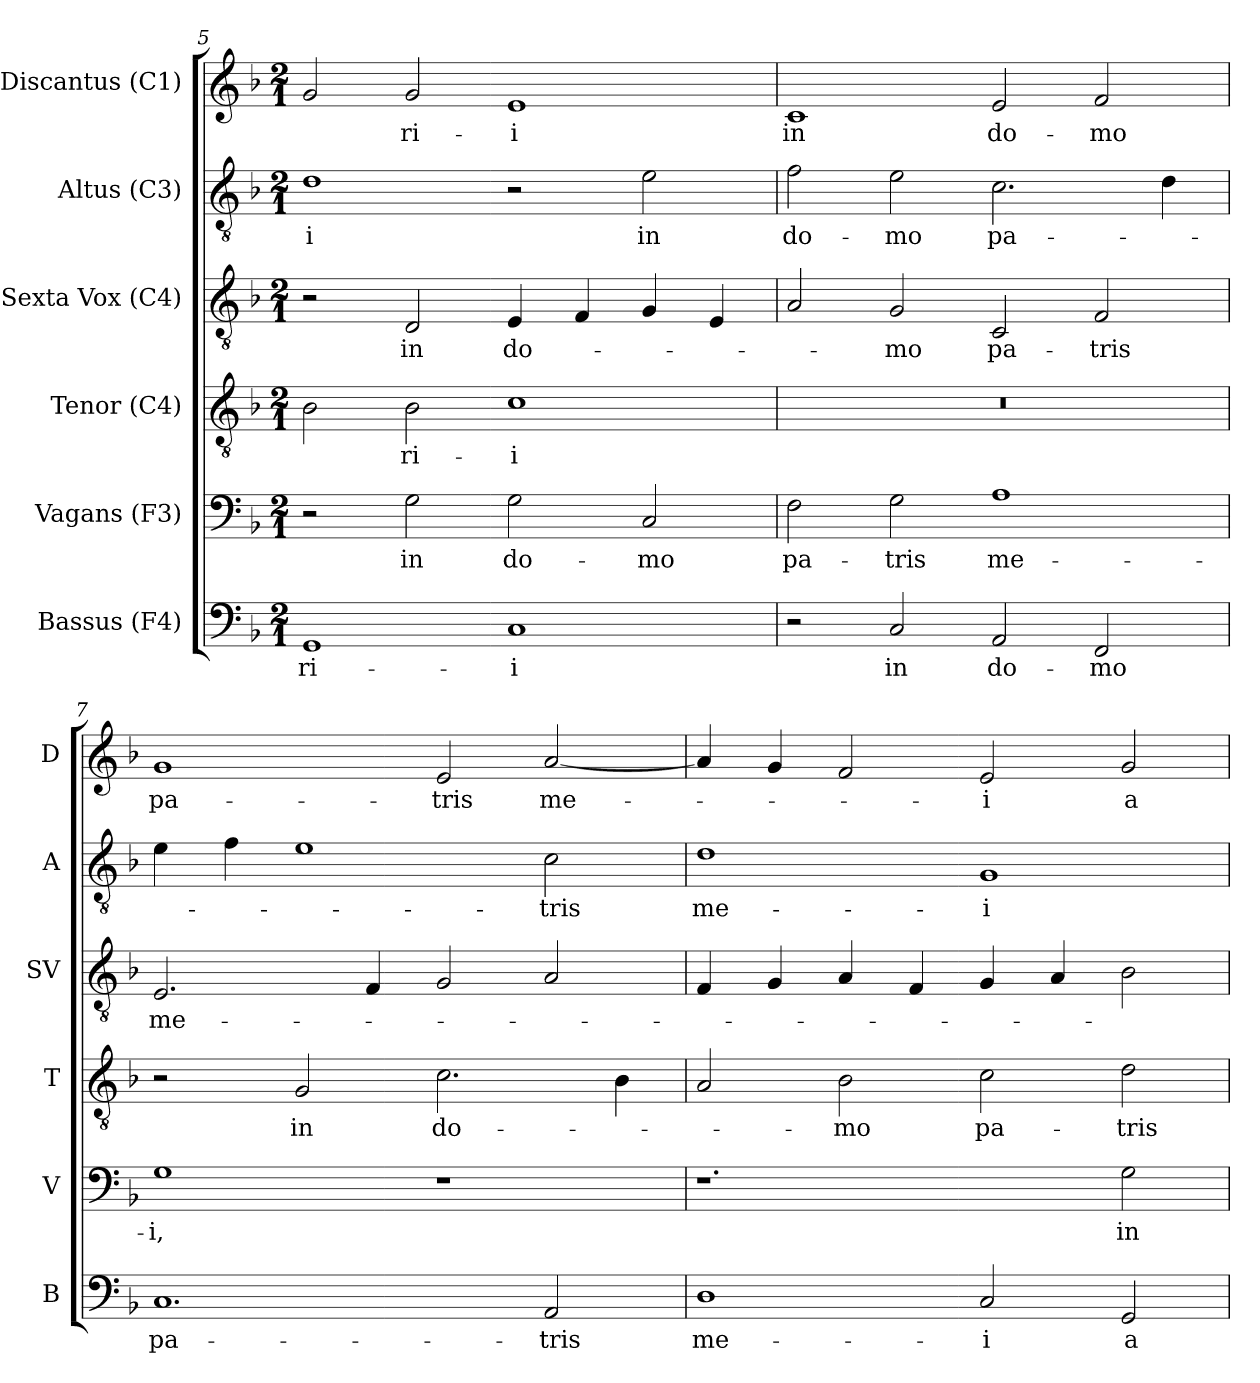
**kern	**text	**kern	**text	**kern	**text	**kern	**text	**kern	**text	**kern	**text
*part6	*part6	*part5	*part5	*part4	*part4	*part3	*part3	*part2	*part2	*part1	*part1
*staff6	*staff6	*staff5	*staff5	*staff4	*staff4	*staff3	*staff3	*staff2	*staff2	*staff1	*staff1
*I"Bassus (F4)	*	*I"Vagans (F3)	*	*I"Tenor (C4)	*	*I"Sexta Vox (C4)	*	*I"Altus (C3)	*	*I"Discantus (C1)	*
*I'B	*	*I'V	*	*I'T	*	*I'SV	*	*I'A	*	*I'D	*
*clefF4	*	*clefF4	*	*clefGv2	*	*clefGv2	*	*clefGv2	*	*clefG2	*
*	*	*	*	*	*	*ITrd7c12	*	*	*	*	*
*k[b-]	*	*k[b-]	*	*k[b-]	*	*k[b-]	*	*k[b-]	*	*k[b-]	*
*F:	*	*F:	*	*F:	*	*F:	*	*F:	*	*F:	*
*M2/1	*	*M2/1	*	*M2/1	*	*M2/1	*	*M2/1	*	*M2/1	*
=5	=5	=5	=5	=5	=5	=5	=5	=5	=5	=5	=5
!	!LO:LY:b:color=#000000	!	!	!	!	!	!	!	!	!	!
!	!	!	!	!	!	!	!	!	!LO:LY:b:color=#000000	!	!
1GGi	-ri-	2r	.	2B-i\	.	2r	.	1di	-i	2gi/	.
!	!	!	!LO:LY:b:color=#000000	!	!	!	!	!	!	!	!
!	!	!	!	!	!LO:LY:b:color=#000000	!	!	!	!	!	!
!	!	!	!	!	!	!	!LO:LY:b:color=#000000	!	!	!	!
!	!	!	!	!	!	!	!	!	!	!	!LO:LY:b:color=#000000
.	.	2Gi\	in	2B-i\	-ri-	2DDi/	in	.	.	2gi/	-ri-
!	!LO:LY:b:color=#000000	!	!	!	!	!	!	!	!	!	!
!	!	!	!LO:LY:b:color=#000000	!	!	!	!	!	!	!	!
!	!	!	!	!	!LO:LY:b:color=#000000	!	!	!	!	!	!
!	!	!	!	!	!	!	!LO:LY:b:color=#000000	!	!	!	!
!	!	!	!	!	!	!	!	!	!	!	!LO:LY:b:color=#000000
1Ci	-i	2Gi\	do-	1ci	-i	4EEi/	do-	2r	.	1ei	-i
.	.	.	.	.	.	4FFi/	.	.	.	.	.
!	!	!	!LO:LY:b:color=#000000	!	!	!	!	!	!	!	!
!	!	!	!	!	!	!	!	!	!LO:LY:b:color=#000000	!	!
.	.	2Ci/	-mo	.	.	4GGi/	.	2ei\	in	.	.
.	.	.	.	.	.	4EEi/	.	.	.	.	.
!!LO:LB:g=z
=6	=6	=6	=6	=6	=6	=6	=6	=6	=6	=6	=6
!	!	!	!LO:LY:b:color=#000000	!LO:N:vis=1	!	!	!	!	!	!	!
!	!	!	!	!	!	!	!	!	!LO:LY:b:color=#000000	!	!
!	!	!	!	!	!	!	!	!	!	!	!LO:LY:b:color=#000000
2r	.	2Fi\	pa-	0r	.	2AAi/	.	2fi\	do-	1ci	in
!	!LO:LY:b:color=#000000	!	!	!	!	!	!	!	!	!	!
!	!	!	!LO:LY:b:color=#000000	!	!	!	!	!	!	!	!
!	!	!	!	!	!	!	!LO:LY:b:color=#000000	!	!	!	!
!	!	!	!	!	!	!	!	!	!LO:LY:b:color=#000000	!	!
2Ci/	in	2Gi\	-tris	.	.	2GGi/	-mo	2ei\	-mo	.	.
!	!LO:LY:b:color=#000000	!	!	!	!	!	!	!	!	!	!
!	!	!	!LO:LY:b:color=#000000	!	!	!	!	!	!	!	!
!	!	!	!	!	!	!	!LO:LY:b:color=#000000	!	!	!	!
!	!	!	!	!	!	!	!	!	!LO:LY:b:color=#000000	!	!
!	!	!	!	!	!	!	!	!	!	!	!LO:LY:b:color=#000000
2AAi/	do-	1Ai	me-	.	.	2CCi/	pa-	2.ci\	pa-	2ei/	do-
!	!LO:LY:b:color=#000000	!	!	!	!	!	!	!	!	!	!
!	!	!	!	!	!	!	!LO:LY:b:color=#000000	!	!	!	!
!	!	!	!	!	!	!	!	!	!	!	!LO:LY:b:color=#000000
2FFi/	-mo	.	.	.	.	2FFi/	-tris	.	.	2fi/	-mo
.	.	.	.	.	.	.	.	4di\	.	.	.
=7	=7	=7	=7	=7	=7	=7	=7	=7	=7	=7	=7
!	!LO:LY:b:color=#000000	!	!	!	!	!	!	!	!	!	!
!	!	!	!LO:LY:b:color=#000000	!	!	!	!	!	!	!	!
!	!	!	!	!	!	!	!LO:LY:b:color=#000000	!	!	!	!
!	!	!	!	!	!	!	!	!	!	!	!LO:LY:b:color=#000000
1.Ci	pa-	1Gi	-i,	2r	.	2.EEi/	me-	4ei\	.	1gi	pa-
.	.	.	.	.	.	.	.	4fi\	.	.	.
!	!	!	!	!	!LO:LY:b:color=#000000	!	!	!	!	!	!
.	.	.	.	2Gi/	in	.	.	1ei	.	.	.
.	.	.	.	.	.	4FFi/	.	.	.	.	.
!	!	!	!	!	!LO:LY:b:color=#000000	!	!	!	!	!	!
!	!	!	!	!	!	!	!	!	!	!	!LO:LY:b:color=#000000
.	.	1r	.	2.ci\	do-	2GGi/	.	.	.	2ei/	-tris
!	!LO:LY:b:color=#000000	!	!	!	!	!	!	!	!	!	!
!	!	!	!	!	!	!	!	!	!LO:LY:b:color=#000000	!	!
!	!	!	!	!	!	!	!	!	!	!	!LO:LY:b:color=#000000
2AAi/	-tris	.	.	.	.	2AAi/	.	2ci\	-tris	[2ai/	me-
.	.	.	.	4B-i\	.	.	.	.	.	.	.
=8	=8	=8	=8	=8	=8	=8	=8	=8	=8	=8	=8
!	!LO:LY:b:color=#000000	!	!	!	!	!	!	!	!	!	!
!	!	!	!	!	!	!	!	!	!LO:LY:b:color=#000000	!	!
1Di	me-	1.r	.	2Ai/	.	4FFi/	.	1di	me-	4ai/]	.
.	.	.	.	.	.	4GGi/	.	.	.	4gi/	.
!	!	!	!	!	!LO:LY:b:color=#000000	!	!	!	!	!	!
.	.	.	.	2B-i\	-mo	4AAi/	.	.	.	2fi/	.
.	.	.	.	.	.	4FFi/	.	.	.	.	.
!	!LO:LY:b:color=#000000	!	!	!	!	!	!	!	!	!	!
!	!	!	!	!	!LO:LY:b:color=#000000	!	!	!	!	!	!
!	!	!	!	!	!	!	!	!	!LO:LY:b:color=#000000	!	!
!	!	!	!	!	!	!	!	!	!	!	!LO:LY:b:color=#000000
2Ci/	-i	.	.	2ci\	pa-	4GGi/	.	1Gi	-i	2ei/	-i
.	.	.	.	.	.	4AAi/	.	.	.	.	.
!	!LO:LY:b:color=#000000	!	!	!	!	!	!	!	!	!	!
!	!	!	!LO:LY:b:color=#000000	!	!	!	!	!	!	!	!
!	!	!	!	!	!LO:LY:b:color=#000000	!	!	!	!	!	!
!	!	!	!	!	!	!	!	!	!	!	!LO:LY:b:color=#000000
2GGi/	a-	2Gi\	in	2di\	-tris	2BB-i\	.	.	.	2gi/	a-
=	=	=	=	=	=	=	=	=	=	=	=
*-	*-	*-	*-	*-	*-	*-	*-	*-	*-	*-	*-
